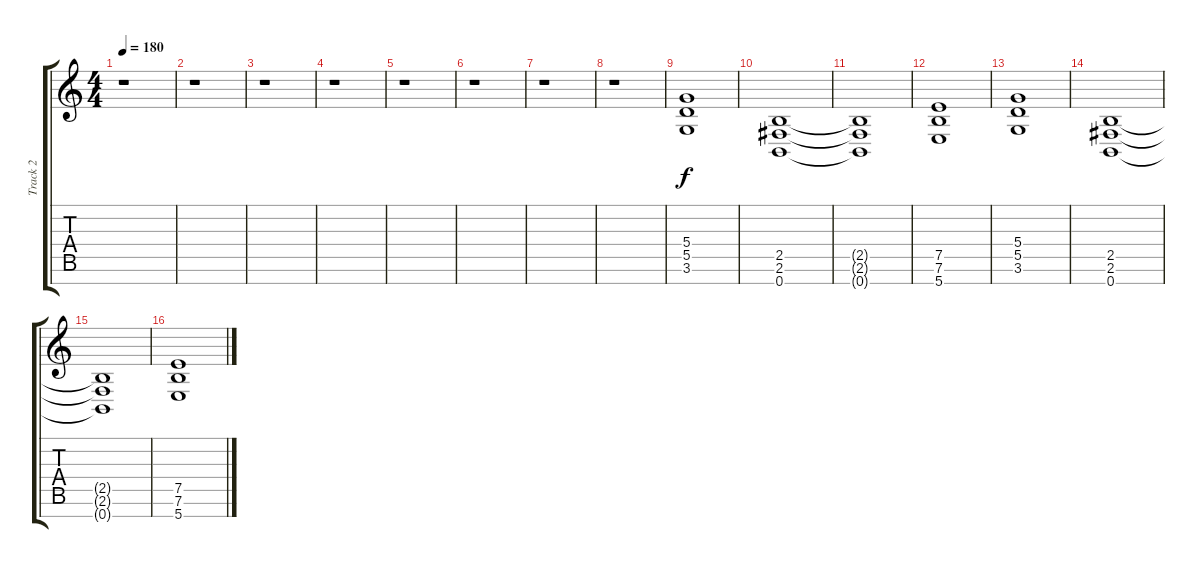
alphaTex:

\track ("Track 2" "Track 2") {instrument distortionguitar}
\staff {score tabs}
\tuning (E4 B3 G3 D3 A2 E2 B1) {hide}
\ts (4 4)
\tempo 180
\clef g2
\ks c
r.1{dy f} |
r.1 |
r.1 |
r.1 |
r.1 |
r.1 |
r.1 |
r.1 |
(5.4 5.5 3.6).1 |
(2.5 2.6 0.7).1 |
(2.5{t} 2.6{t} 0.7{t}).1 |
(7.5 7.6 5.7).1 |
(5.4 5.5 3.6).1 |
(2.5 2.6 0.7).1 |
(2.5{t} 2.6{t} 0.7{t}).1 |
(7.5 7.6 5.7).1
